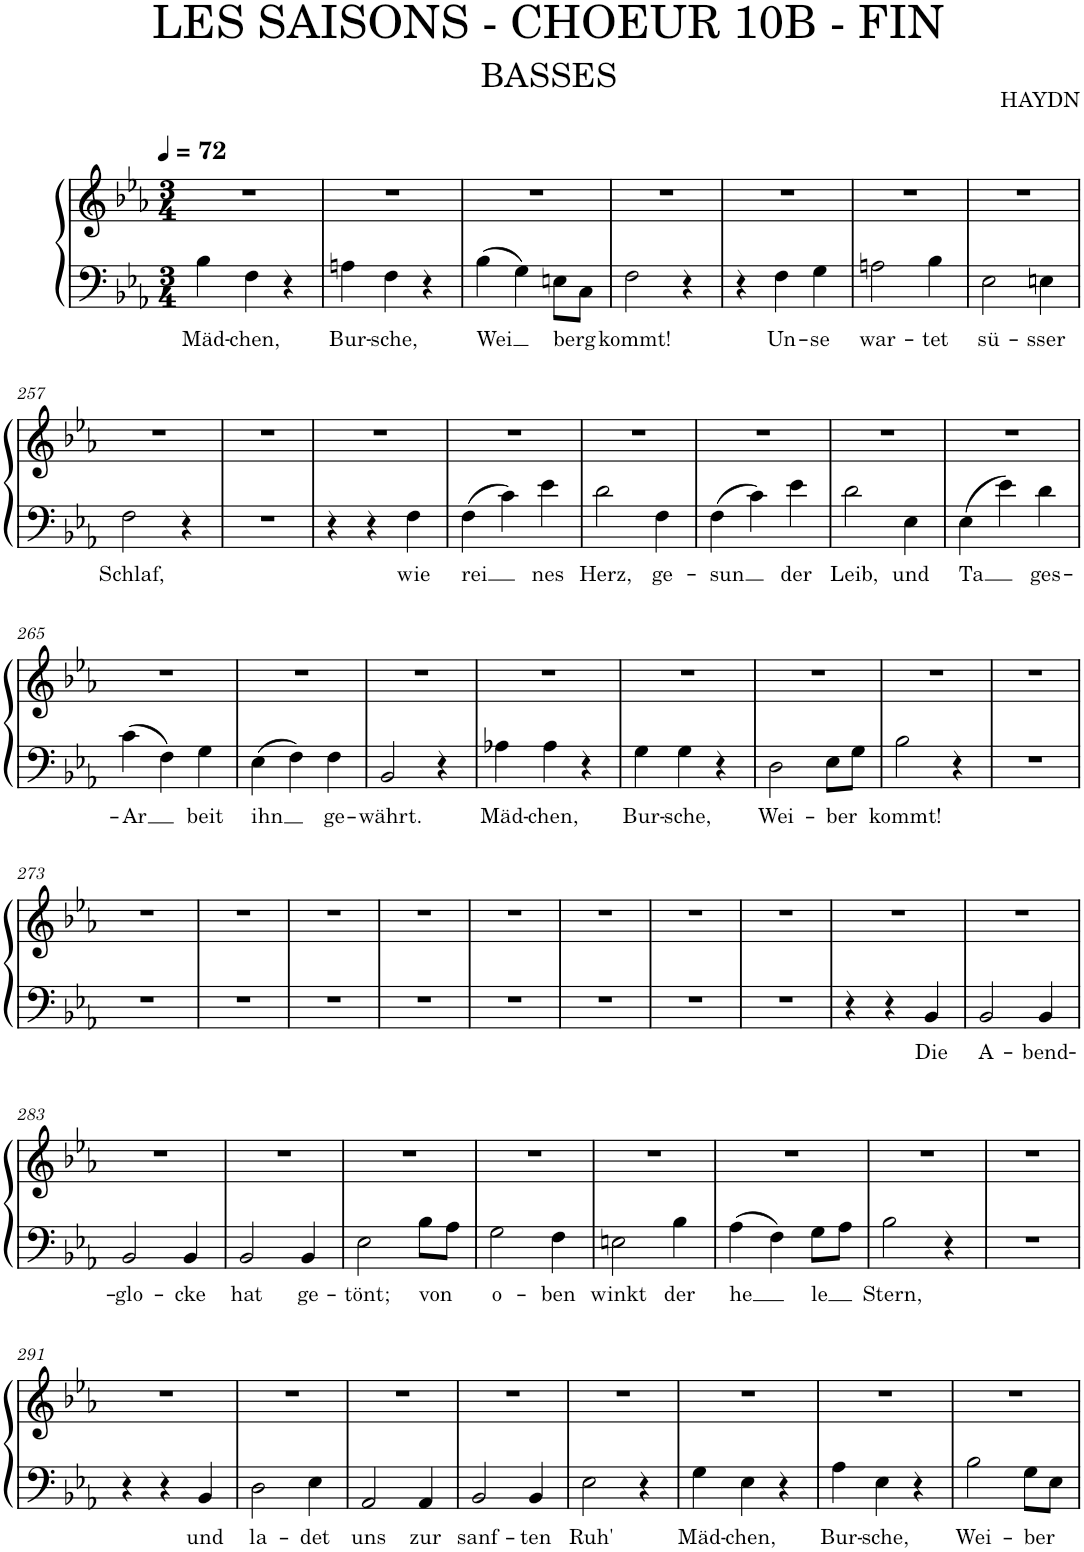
**kern	**text	**kern
*part1	*part1	*part1
*staff2	*staff2	*staff1
*I"Piano	*	*
*I'Pno.	*	*
*clefF4	*	*clefG2
*k[b-e-a-]	*	*k[b-e-a-]
*M3/4	*	*M3/4
*MM72	*	*MM72
=250	=250	=250
!	!LO:LY:b	!
4B-\	Mäd-	2.r
!	!LO:LY:b	!
4F\	-chen,	.
4r	.	.
=251	=251	=251
!	!LO:LY:b	!
4An\	Bur-	2.r
!	!LO:LY:b	!
4F\	-sche,	.
4r	.	.
=252	=252	=252
!	!LO:LY:b	!
4B-\	Wei	2.r
4G\	.	.
!	!LO:LY:b	!
8En\L	berg	.
8C\J	.	.
=253	=253	=253
!	!LO:LY:b	!
2F\	kommt!	2.r
4r	.	.
=254	=254	=254
4r	.	2.r
!	!LO:LY:b	!
4F\	Un-	.
!	!LO:LY:b	!
4G\	-se	.
=255	=255	=255
!	!LO:LY:b	!
2An\	war-	2.r
!	!LO:LY:b	!
4B-\	-tet	.
=256	=256	=256
!	!LO:LY:b	!
2E-\	sü-	2.r
!	!LO:LY:b	!
4En\	-sser	.
!!LO:LB:g=z
=257	=257	=257
!	!LO:LY:b	!
2F\	Schlaf,	2.r
4r	.	.
=258	=258	=258
2.r	.	2.r
=259	=259	=259
4r	.	2.r
4r	.	.
!	!LO:LY:b	!
4F\	wie	.
=260	=260	=260
!	!LO:LY:b	!
4F\	rei	2.r
4c\	.	.
!	!LO:LY:b	!
4e-\	nes	.
=261	=261	=261
!	!LO:LY:b	!
2d\	Herz,	2.r
!	!LO:LY:b	!
4F\	ge-	.
=262	=262	=262
!	!LO:LY:b	!
4F\	-sun	2.r
4c\	.	.
!	!LO:LY:b	!
4e-\	der	.
=263	=263	=263
!	!LO:LY:b	!
2d\	Leib,	2.r
!	!LO:LY:b	!
4E-\	und	.
=264	=264	=264
!	!LO:LY:b	!
4E-\	Ta	2.r
4e-\	.	.
!	!LO:LY:b	!
4d\	ges-	.
!!LO:LB:g=z
=265	=265	=265
!	!LO:LY:b	!
4c\	-Ar	2.r
4F\	.	.
!	!LO:LY:b	!
4G\	beit	.
=266	=266	=266
!	!LO:LY:b	!
4E-\	ihn	2.r
4F\	.	.
!	!LO:LY:b	!
4F\	ge-	.
=267	=267	=267
!	!LO:LY:b	!
2BB-/	-währt.	2.r
4r	.	.
=268	=268	=268
!	!LO:LY:b	!
4A-X\	Mäd-	2.r
!	!LO:LY:b	!
4A-\	-chen,	.
4r	.	.
=269	=269	=269
!	!LO:LY:b	!
4G\	Bur-	2.r
!	!LO:LY:b	!
4G\	-sche,	.
4r	.	.
=270	=270	=270
!	!LO:LY:b	!
2D\	Wei-	2.r
!	!LO:LY:b	!
8E-\L	-ber	.
8G\J	.	.
=271	=271	=271
!	!LO:LY:b	!
2B-\	kommt!	2.r
4r	.	.
=272	=272	=272
2.r	.	2.r
!!LO:LB:g=z
=273	=273	=273
2.r	.	2.r
=274	=274	=274
2.r	.	2.r
=275	=275	=275
2.r	.	2.r
=276	=276	=276
2.r	.	2.r
=277	=277	=277
2.r	.	2.r
=278	=278	=278
2.r	.	2.r
=279	=279	=279
2.r	.	2.r
=280	=280	=280
2.r	.	2.r
=281	=281	=281
4r	.	2.r
4r	.	.
!	!LO:LY:b	!
4BB-/	Die	.
=282	=282	=282
!	!LO:LY:b	!
2BB-/	A-	2.r
!	!LO:LY:b	!
4BB-/	-bend-	.
!!LO:LB:g=z
=283	=283	=283
!	!LO:LY:b	!
2BB-/	-glo-	2.r
!	!LO:LY:b	!
4BB-/	-cke	.
=284	=284	=284
!	!LO:LY:b	!
2BB-/	hat	2.r
!	!LO:LY:b	!
4BB-/	ge-	.
=285	=285	=285
!	!LO:LY:b	!
2E-\	-tönt;	2.r
!	!LO:LY:b	!
8B-\L	von	.
8A-\J	.	.
=286	=286	=286
!	!LO:LY:b	!
2G\	o-	2.r
!	!LO:LY:b	!
4F\	-ben	.
=287	=287	=287
!	!LO:LY:b	!
2En\	winkt	2.r
!	!LO:LY:b	!
4B-\	der	.
=288	=288	=288
!	!LO:LY:b	!
4A-\	he	2.r
4F\	.	.
!	!LO:LY:b	!
8G\L	le	.
8A-\J	.	.
=289	=289	=289
!	!LO:LY:b	!
2B-\	Stern,	2.r
4r	.	.
=290	=290	=290
2.r	.	2.r
!!LO:LB:g=z
=291	=291	=291
4r	.	2.r
4r	.	.
!	!LO:LY:b	!
4BB-/	und	.
=292	=292	=292
!	!LO:LY:b	!
2D\	la-	2.r
!	!LO:LY:b	!
4E-\	-det	.
=293	=293	=293
!	!LO:LY:b	!
2AA-/	uns	2.r
!	!LO:LY:b	!
4AA-/	zur	.
=294	=294	=294
!	!LO:LY:b	!
2BB-/	sanf-	2.r
!	!LO:LY:b	!
4BB-/	-ten	.
=295	=295	=295
!	!LO:LY:b	!
2E-\	Ruh'	2.r
4r	.	.
=296	=296	=296
!	!LO:LY:b	!
4G\	Mäd-	2.r
!	!LO:LY:b	!
4E-\	-chen,	.
4r	.	.
=297	=297	=297
!	!LO:LY:b	!
4A-\	Bur-	2.r
!	!LO:LY:b	!
4E-\	-sche,	.
4r	.	.
=298	=298	=298
!	!LO:LY:b	!
2B-\	Wei-	2.r
!	!LO:LY:b	!
8G\L	-ber	.
8E-\J	.	.
=	=	=
*-	*-	*-
